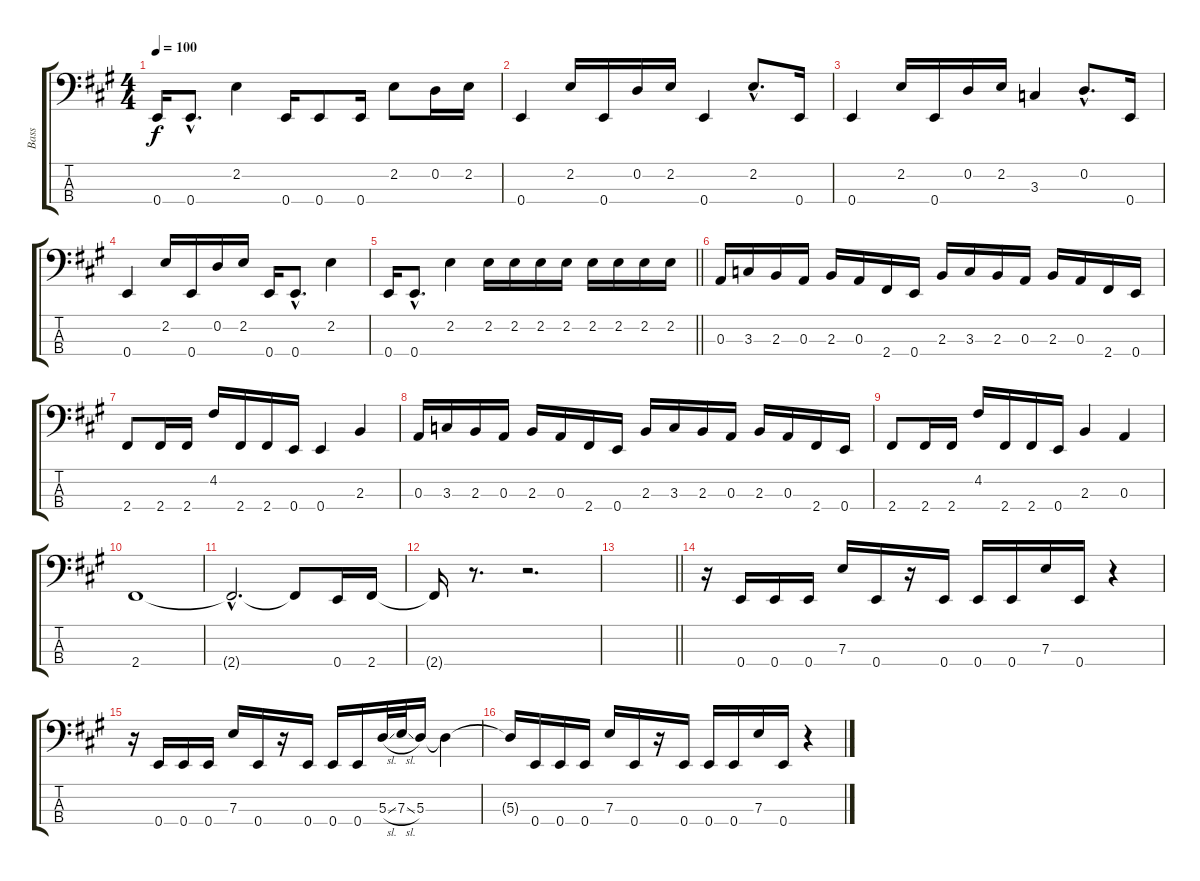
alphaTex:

\track ("Bass" "Bass") {instrument electricbasspick}
\staff {score tabs}
\tuning (G2 D2 A1 E1) {hide}
\ts (4 4)
\tempo 100
\clef f4
\ks f#minor
0.4.16{dy f} 0.4{hac}.8{d} 2.2.4 0.4.16 0.4.8 0.4.16 2.2.8 0.2.16 2.2.16 |
0.4.4 2.2.16 0.4.16 0.2.16 2.2.16 0.4.4 2.2{hac}.8{d} 0.4.16 |
0.4.4 2.2.16 0.4.16 0.2.16 2.2.16 3.3.4 0.2{hac}.8{d} 0.4.16 |
0.4.4 2.2.16 0.4.16 0.2.16 2.2.16 0.4.16 0.4{hac}.8{d} 2.2.4 |
\barLineRight lightlight
0.4.16 0.4{hac}.8{d} 2.2.4 2.2.16 2.2.16 2.2.16 2.2.16 2.2.16 2.2.16 2.2.16 2.2.16 |
0.3.16 3.3.16 2.3.16 0.3.16 2.3.16 0.3.16 2.4.16 0.4.16 2.3.16 3.3.16 2.3.16 0.3.16 2.3.16 0.3.16 2.4.16 0.4.16 |
2.4.8 2.4.16 2.4.16 4.2.16 2.4.16 2.4.16 0.4.16 0.4.4 2.3.4 |
0.3.16 3.3.16 2.3.16 0.3.16 2.3.16 0.3.16 2.4.16 0.4.16 2.3.16 3.3.16 2.3.16 0.3.16 2.3.16 0.3.16 2.4.16 0.4.16 |
2.4.8 2.4.16 2.4.16 4.2.16 2.4.16 2.4.16 0.4.16 2.3.4 0.3.4 |
2.4.1 |
2.4{hac t}.2{d} 2.4{t}.8 0.4.16 2.4.16 |
2.4{t}.16 r.8{d} r.2{d} |
\barLineRight lightlight
|
r.16 0.4.16 0.4.16 0.4.16 7.3.16 0.4.16 r.16 0.4.16 0.4.16 0.4.16 7.3.16 0.4.16 r.4 |
r.16 0.4.16 0.4.16 0.4.16 7.3.16 0.4.16 r.16 0.4.16 0.4.16 0.4.16 5.3{sl}.32 7.3{sl}.32 5.3.16 5.3{t}.4 |
5.3{t}.16 0.4.16 0.4.16 0.4.16 7.3.16 0.4.16 r.16 0.4.16 0.4.16 0.4.16 7.3.16 0.4.16 r.4
